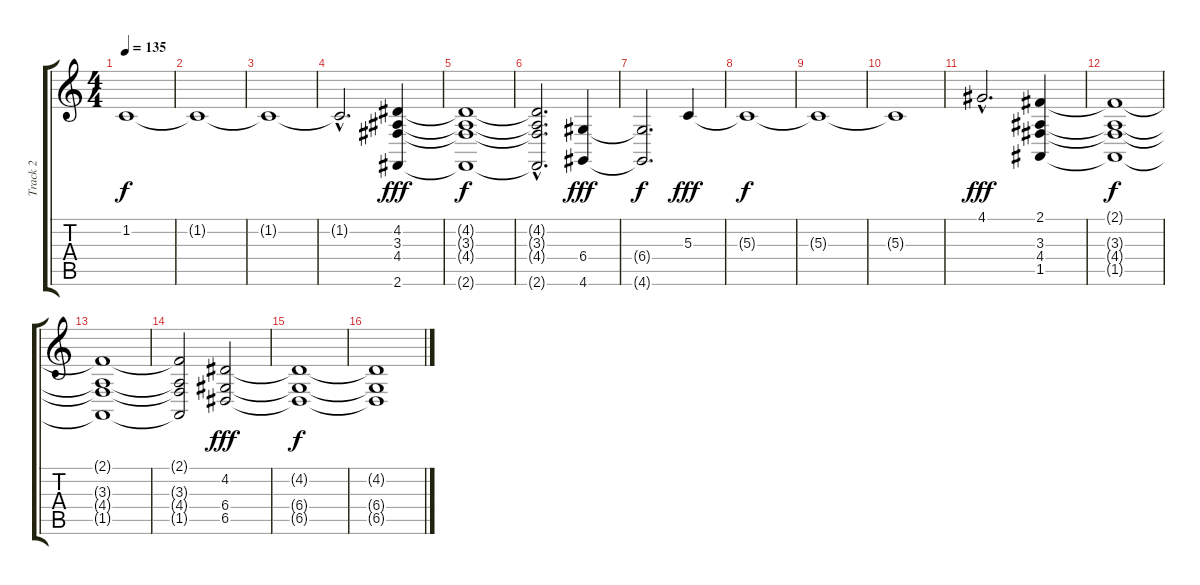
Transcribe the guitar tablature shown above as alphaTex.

\track ("Track 2" "Track 2") {instrument synthstrings2}
\staff {score tabs}
\tuning (E4 B3 G3 D3 A2 E2) {hide}
\ts (4 4)
\tempo 135
\clef g2
\ks c
1.2{t}.1{dy f} |
1.2{t}.1 |
1.2{t}.1 |
1.2{hac t}.2{d} (4.2 3.3 4.4 2.6).4{dy fff} |
(4.2{t} 3.3{t} 4.4{t} 2.6{t}).1{dy f} |
(4.2{t} 3.3{hac t} 4.4{hac t} 2.6{hac t}).2{d} (6.4 4.6).4{dy fff} |
(6.4{t} 4.6{t}).2{d dy f} 5.3.4{dy fff} |
5.3{t}.1{dy f} |
5.3{t}.1 |
5.3{t}.1 |
4.1{hac}.2{d dy fff} (2.1 3.3 4.4 1.5).4 |
(2.1{t} 3.3{t} 4.4{t} 1.5{t}).1{dy f} |
(2.1{t} 3.3{t} 4.4{t} 1.5{t}).1 |
(2.1{t} 3.3{t} 4.4{t} 1.5{t}).2 (4.2 6.4 6.5).2{dy fff} |
(4.2{t} 6.4{t} 6.5{t}).1{dy f} |
(4.2{t} 6.4{t} 6.5{t}).1
